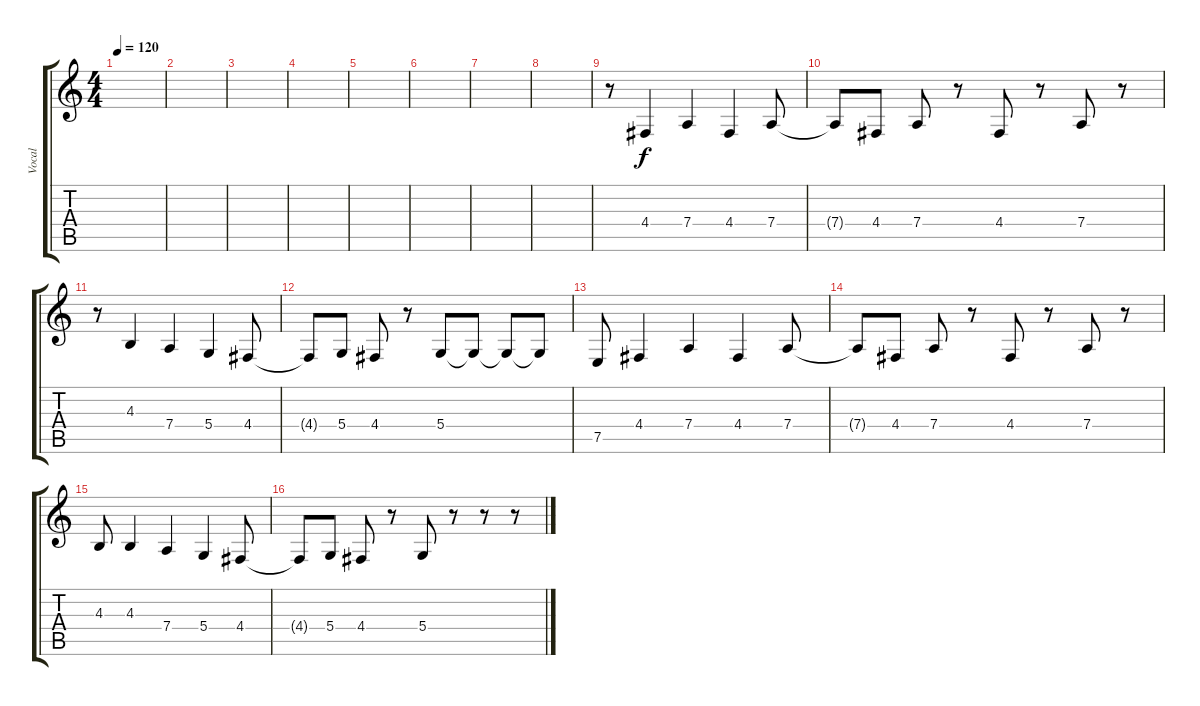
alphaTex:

\track ("Vocal" "Vocal") {instrument flute}
\staff {score tabs}
\tuning (E4 B3 G3 D3 A2 E2) {hide}
\ts (4 4)
\tempo 120
\clef g2
\ks c
|
|
|
|
|
|
|
|
r.8 4.4.4 7.4.4 4.4.4 7.4.8 |
7.4{t}.8 4.4.8 7.4.8 r.8 4.4.8 r.8 7.4.8 r.8 |
r.8 4.3.4 7.4.4 5.4.4 4.4.8 |
4.4{t}.8 5.4.8 4.4.8 r.8 5.4.8 5.4{t}.8 5.4{t}.8 5.4{t}.8 |
7.5.8 4.4.4 7.4.4 4.4.4 7.4.8 |
7.4{t}.8 4.4.8 7.4.8 r.8 4.4.8 r.8 7.4.8 r.8 |
4.3.8 4.3.4 7.4.4 5.4.4 4.4.8 |
4.4{t}.8 5.4.8 4.4.8 r.8 5.4.8 r.8 r.8 r.8
